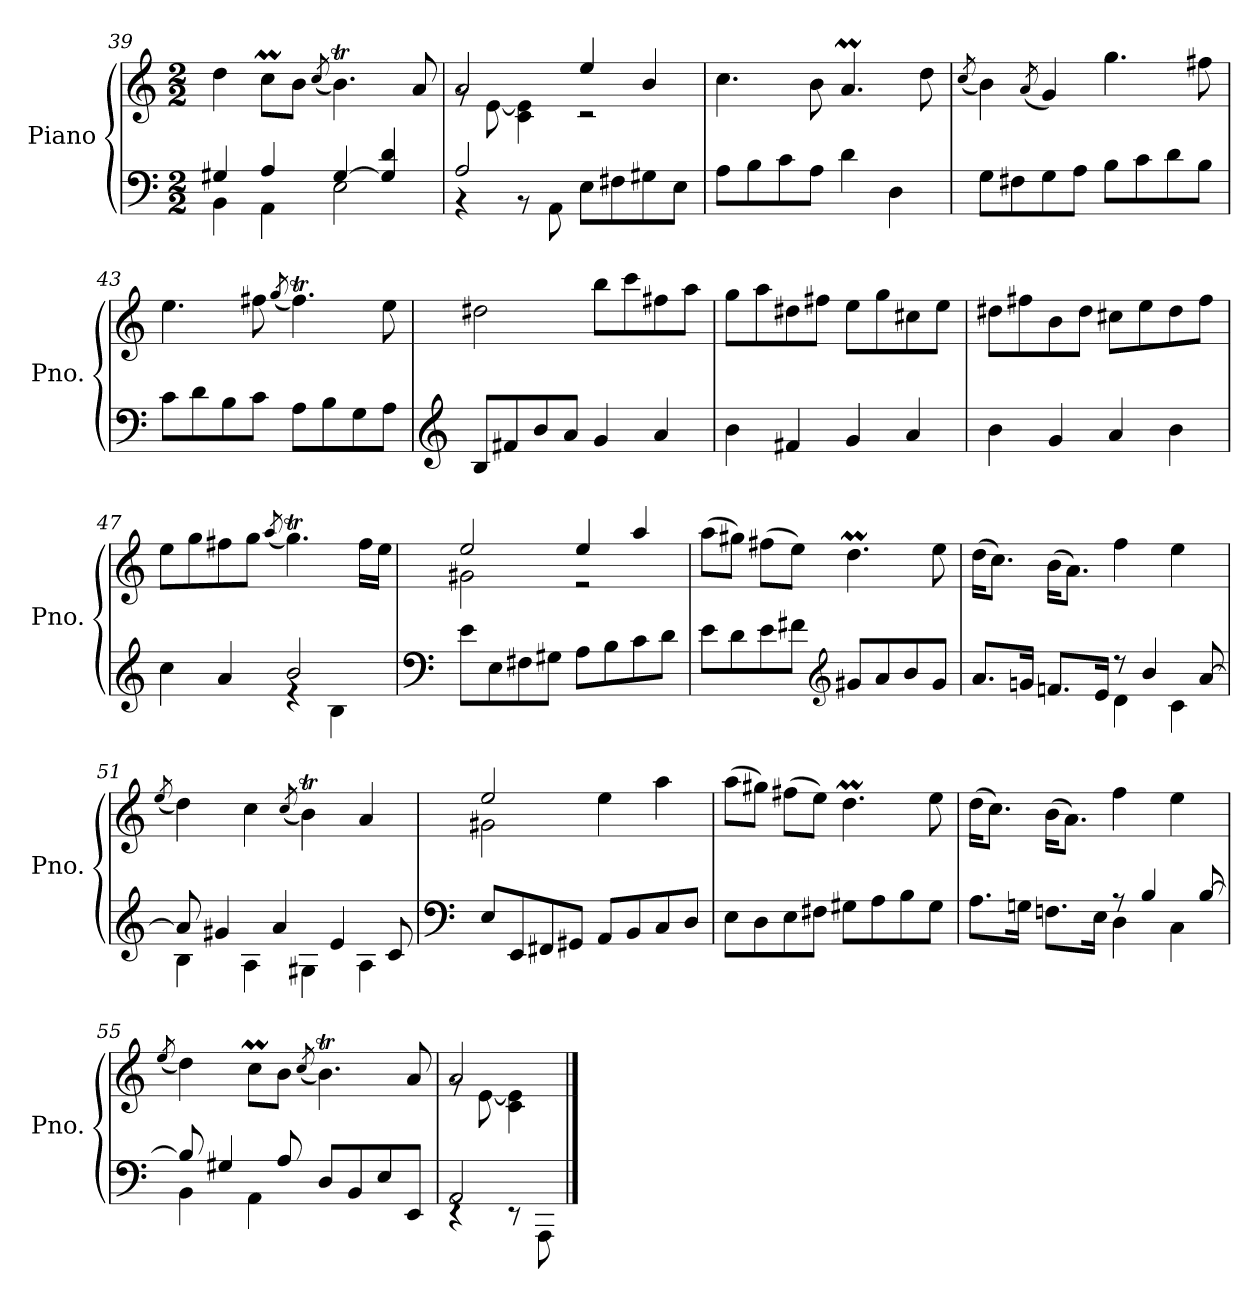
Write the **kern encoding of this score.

**kern	**kern
*part1	*part1
*staff2	*staff1
*I"Piano	*
*I'Pno.	*
*clefF4	*clefG2
*k[]	*k[]
*M2/2	*M2/2
=39	=39
*^	*
4G#X/	4BB\	4dd\
4A/	4AA\	8ccM\L
.	.	8b\J
.	.	(<8qcc/
[4G#/	2E\	4.bt\)
4G#/] 4d/	.	.
.	.	8a/
=40	=40	=40
*	*	*^
2A/	4r	2a/	8rg
.	.	.	[8e\
.	8r	.	4c\ 4e\]
.	8AA\	.	.
8E\L	2ryy	4ee/	2r
8F#X\	.	.	.
8G#X\	.	4b/	.
8E\J	.	.	.
*v	*v	*	*
*	*v	*v
!!LO:LB:g=z
=41	=41
8A\L	4.cc\
8B\	.
8c\	.
8A\J	8b\
4d\	4.aM/
4D\	.
.	8dd\
=42	=42
.	(<8qcc/
8G\L	4b\)
8F#X\	.
.	(<8qa/
8G\	4g/)
8A\J	.
8B\L	4.gg\
8c\	.
8d\	.
8B\J	8ff#X\
=43	=43
8c\L	4.ee\
8d\	.
8B\	.
8c\J	8ff#X\
.	(<8qgg/
8A\L	4.ff#t\)
8B\	.
8G\	.
8A\J	8ee\
=44	=44
*clefG2	*
8B/L	2dd#X\
8f#X/	.
8b/	.
8a/J	.
4g/	8bb\L
.	8ccc\
4a/	8ff#X\
.	8aa\J
=45	=45
4b\	8gg\L
.	8aa\
4f#X/	8dd#X\
.	8ff#X\J
4g/	8ee\L
.	8gg\
4a/	8cc#X\
.	8ee\J
!!LO:LB:g=z
=46	=46
4b\	8dd#X\L
.	8ff#X\
4g/	8b\
.	8dd#\J
4a/	8cc#X\L
.	8ee\
4b\	8dd#\
.	8ff#\J
=47	=47
*^	*
4cc\	2ryy	8ee\L
.	.	8gg\
4a/	.	8ff#X\
.	.	8gg\J
.	.	(<8qaa/
2b/	4re	4.ggT\)
.	4B\	.
.	.	16ff#\LL
.	.	16ee\JJ
*v	*v	*
=48	=48
*clefF4	*
*	*^
8e\L	2ee/	2g#X\
8E\	.	.
8F#X\	.	.
8G#X\J	.	.
8A\L	4ee/	2r
8B\	.	.
8c\	4aa/	.
8d\J	.	.
*	*v	*v
=49	=49
8e\L	(>8aa\L
8d\	8gg#X\J)
8e\	(>8ff#X\L
8f#X\J	8ee\J)
*clefG2	*
8g#X/L	4.ddM\
8a/	.
8b/	.
8g#/J	8ee\
=50	=50
*^	*
8.a/L	2ryy	(>16dd\KL
.	.	8.cc\J)
16gn/Jk	.	.
8.fn/L	.	(>16b\KL
.	.	8.a\J)
16e/Jk	.	.
8r	4d\	4ff\
4b/	.	.
.	4c\	4ee\
[8a/	.	.
!!LO:LB:g=z
=51	=51	=51
.	.	(<8qee/
8a/]	4B\	4dd\)
4g#X/	.	.
.	4A\	4cc\
4a/	.	.
.	.	(<8qcc/
.	4G#X\	4bt\)
4e/	.	.
.	4A\	4a/
8c/	.	.
*v	*v	*
=52	=52
*clefF4	*
*	*^
8E/L	2ee/	2g#X\
8EE/	.	.
8FF#X/	.	.
8GG#X/J	.	.
8AA/L	4ee\	2ryy
8BB/	.	.
8C/	4aa\	.
8D/J	.	.
*	*v	*v
=53	=53
8E\L	(>8aa\L
8D\	8gg#X\J)
8E\	(>8ff#X\L
8F#X\J	8ee\J)
8G#X\L	4.ddM\
8A\	.
8B\	.
8G#\J	8ee\
=54	=54
*^	*
8.A\L	2ryy	(>16dd\KL
.	.	8.cc\J)
16Gn\Jk	.	.
8.Fn\L	.	(>16b\KL
.	.	8.a\J)
16E\Jk	.	.
8rA	4D\	4ff\
4B/	.	.
.	4C\	4ee\
[8B/	.	.
=55	=55	=55
.	.	(<8qee/
8B/]	4BB\	4dd\)
4G#X/	.	.
.	4AA\	8ccM\L
8A/	.	8b\J
.	.	(<8qcc/
8D/L	2ryy	4.bt\)
8BB/	.	.
8E/	.	.
8EE/J	.	8a/
=56	=56	=56
*	*	*^
2AA/	4rEE	2a/	8rg
.	.	.	[8e\
.	8rEE	.	4c\ 4e\]
.	8AAA\	.	.
*v	*v	*	*
*	*v	*v
==	==
*-	*-
